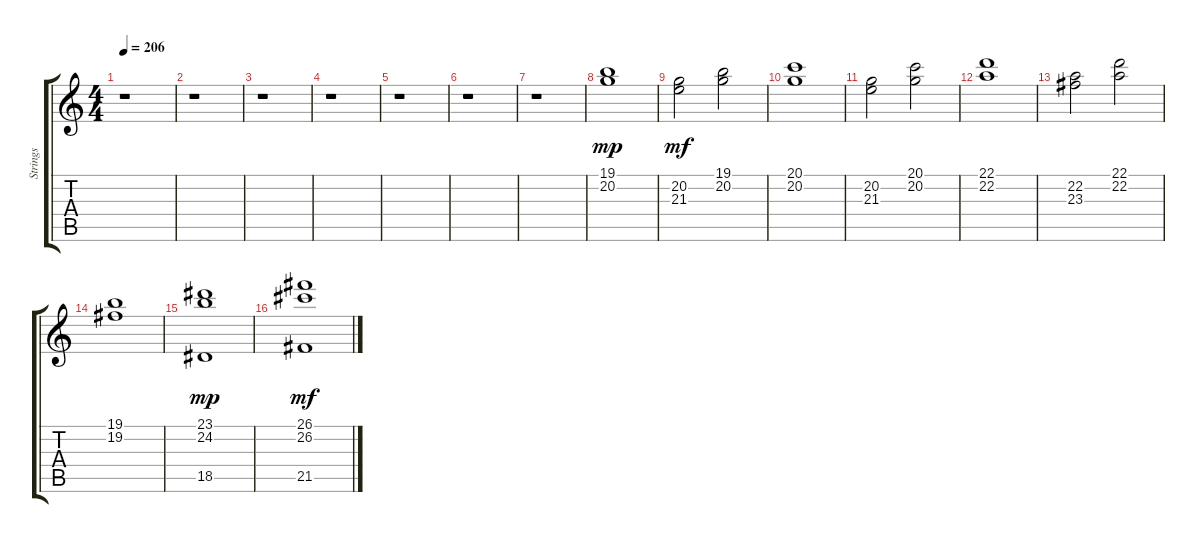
\track ("Strings" "Strings") {instrument stringensemble1}
\staff {score tabs}
\tuning (E4 B3 G3 D3 A2 E2) {hide}
\ts (4 4)
\tempo 206
\clef g2
\ks c
r.1{dy f} |
r.1 |
r.1 |
r.1 |
r.1 |
r.1 |
r.1 |
(19.1 20.2).1{dy mp} |
(20.2 21.3).2{dy mf} (19.1 20.2).2 |
(20.1 20.2).1 |
(20.2 21.3).2 (20.1 20.2).2 |
(22.1 22.2).1 |
(22.2 23.3).2 (22.1 22.2).2 |
(19.1 19.2).1 |
(23.1 24.2 18.5).1{dy mp} |
(26.1 26.2 21.5).1{dy mf}
